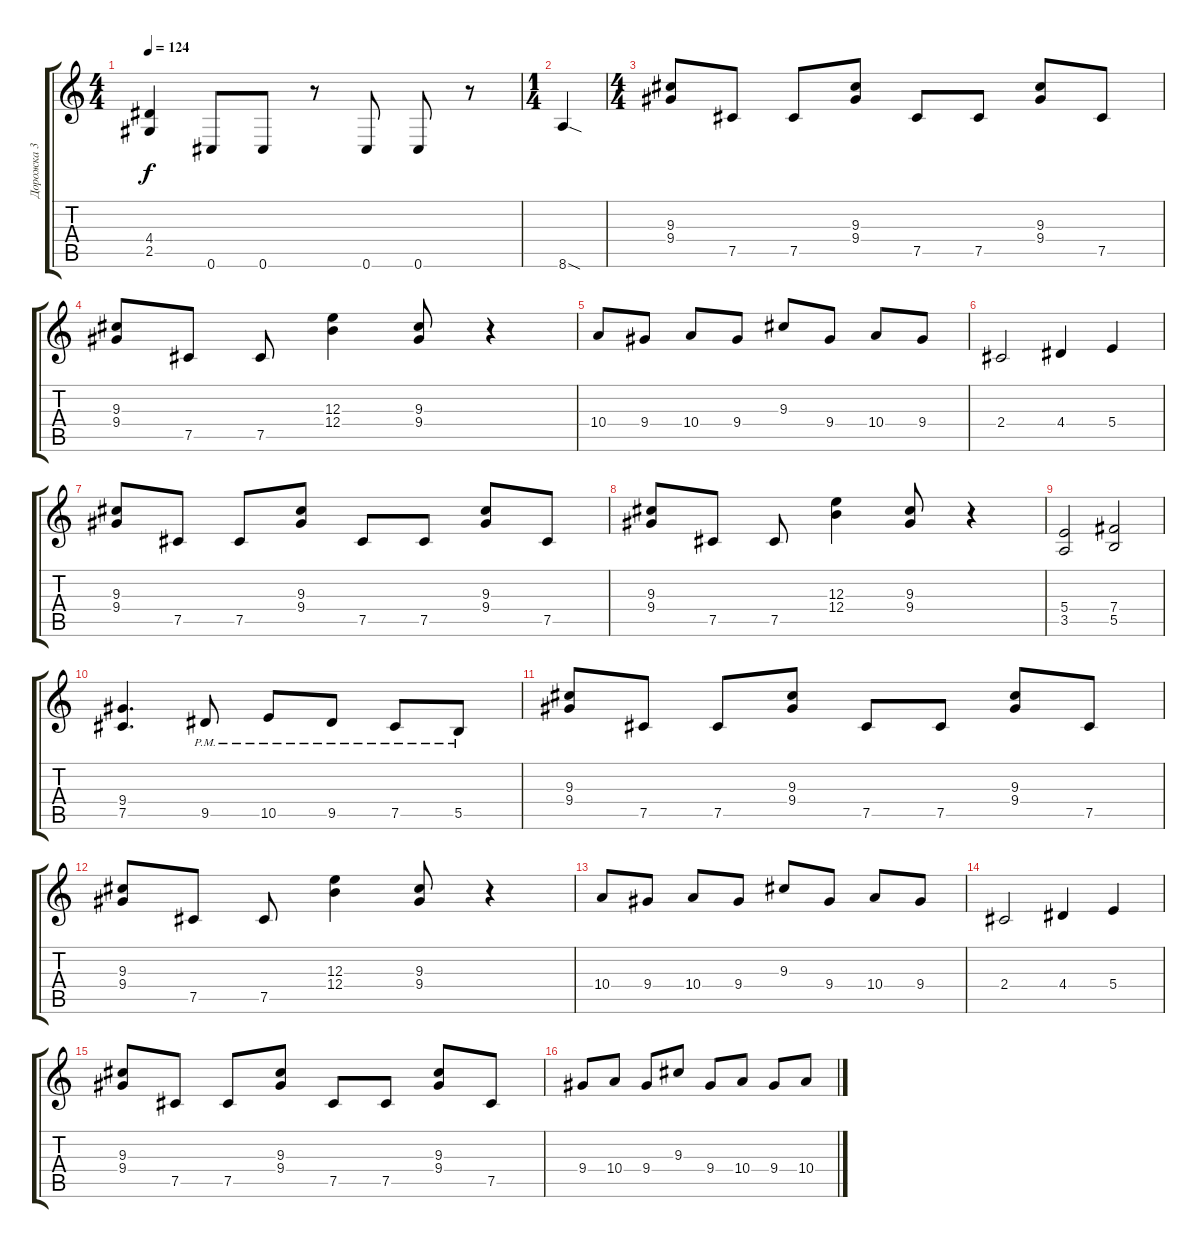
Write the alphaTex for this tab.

\track ("Дорожка 3" "Дорожка 3") {instrument distortionguitar}
\staff {score tabs}
\tuning (Db4 Ab3 E3 B2 Gb2 Db2) {hide}
\ts (4 4)
\tempo 124
\clef g2
\ks c
(4.4{t} 2.5{t}).4{dy f} 0.6.8 0.6.8 r.8 0.6.8 0.6.8 r.8 |
\ts (1 4)
8.6{sod}.4 |
\ts (4 4)
(9.3 9.4).8 7.5.8 7.5.8 (9.3 9.4).8 7.5.8 7.5.8 (9.3 9.4).8 7.5.8 |
(9.3 9.4).8 7.5.8 7.5.8 (12.3 12.4).4 (9.3 9.4).8 r.4 |
10.4.8 9.4.8 10.4.8 9.4.8 9.3.8 9.4.8 10.4.8 9.4.8 |
2.4.2 4.4.4 5.4.4 |
(9.3 9.4).8 7.5.8 7.5.8 (9.3 9.4).8 7.5.8 7.5.8 (9.3 9.4).8 7.5.8 |
(9.3 9.4).8 7.5.8 7.5.8 (12.3 12.4).4 (9.3 9.4).8 r.4 |
(5.4 3.5).2 (7.4 5.5).2 |
(9.4 7.5).4{d} 9.5{pm}.8 10.5{pm}.8 9.5{pm}.8 7.5{pm}.8 5.5{pm}.8 |
(9.3 9.4).8 7.5.8 7.5.8 (9.3 9.4).8 7.5.8 7.5.8 (9.3 9.4).8 7.5.8 |
(9.3 9.4).8 7.5.8 7.5.8 (12.3 12.4).4 (9.3 9.4).8 r.4 |
10.4.8 9.4.8 10.4.8 9.4.8 9.3.8 9.4.8 10.4.8 9.4.8 |
2.4.2 4.4.4 5.4.4 |
(9.3 9.4).8 7.5.8 7.5.8 (9.3 9.4).8 7.5.8 7.5.8 (9.3 9.4).8 7.5.8 |
9.4.8 10.4.8 9.4.8 9.3.8 9.4.8 10.4.8 9.4.8 10.4.8
